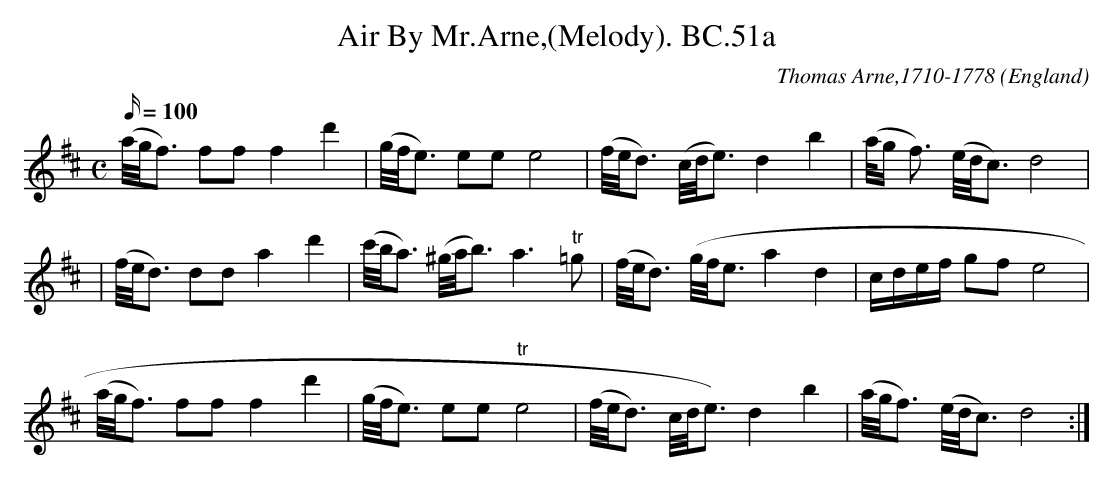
X:1
T:Air By Mr.Arne,(Melody). BC.51a
M:C
L:1/16
Q:100
C:Thomas Arne,1710-1778
O:England
K:D
(a/g/f3) f2f2 f4 d'4 | (g/f/e3) e2e2 e8 | (f/e/d3) (c/d/e3) d4 b4 | (a/g
/
f3) (e/d/c3) d8|!
|(f/e/d3) d2d2 a4 d'4 | (c'/b/a3) (^g/a/b3) a6 "tr"=g2| (f/e/d3) (g/f/e3
) a4 d4 | cdef g2f2 e8|!
 (a/g/f3) f2f2 f4 d'4 | (g/f/e3) e2e2 "tr"e8 | (f/e/d3) c/d/e3) d4 b4 |
(a/g/f3) (e/d/c3) d8:|]
